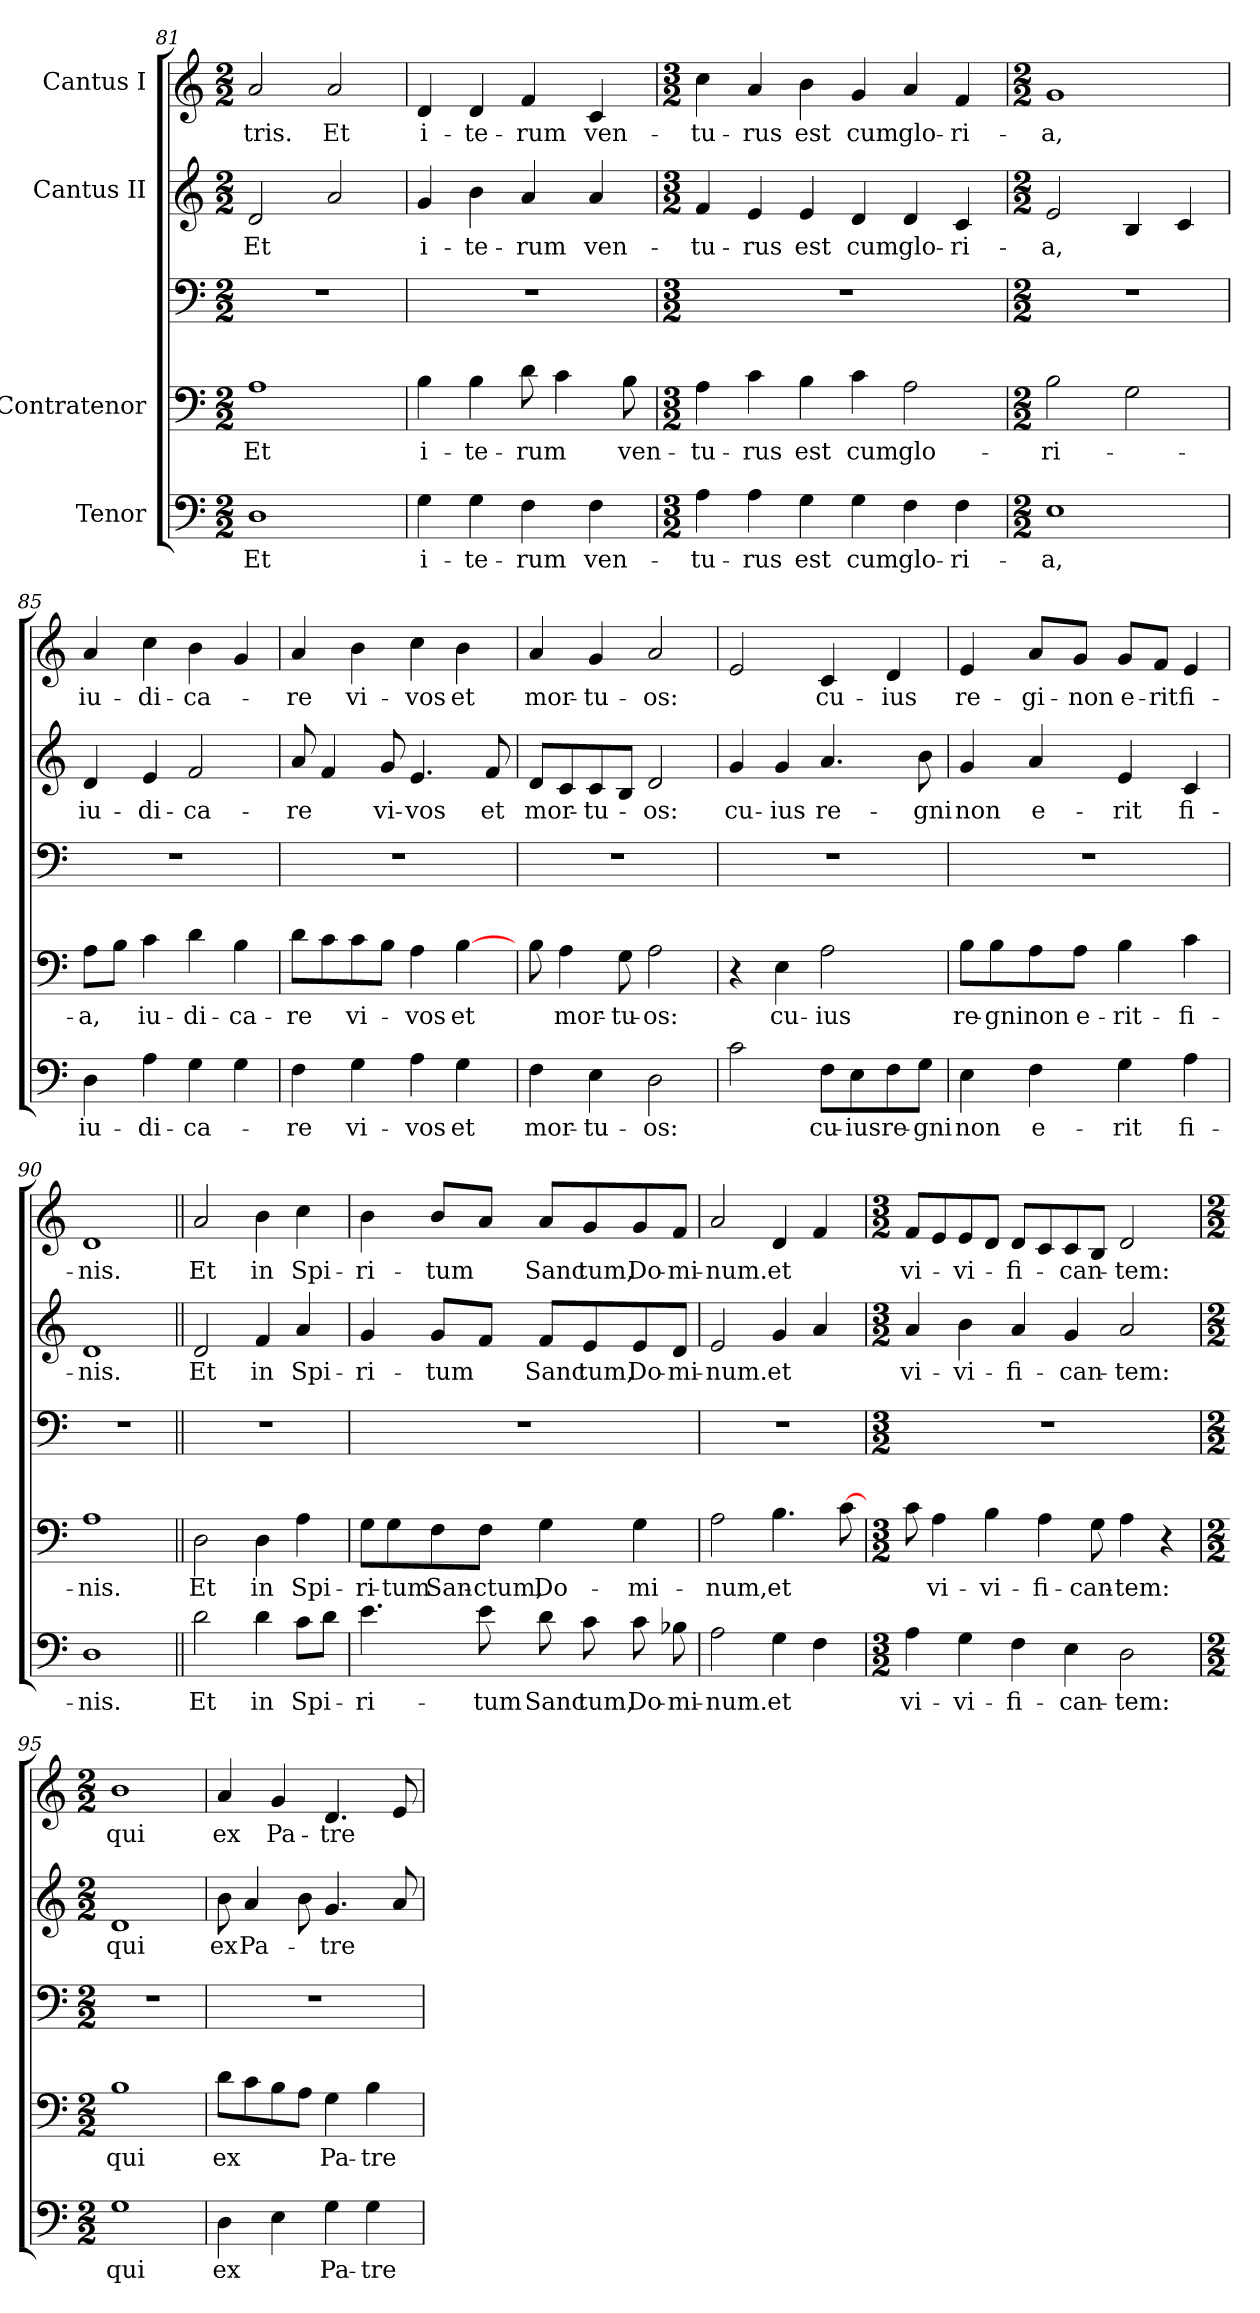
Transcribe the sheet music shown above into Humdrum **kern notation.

**kern	**text	**kern	**text	**kern	**kern	**text	**kern	**text
*part4	*part4	*part3	*part3	*part3	*part2	*part2	*part1	*part1
*staff5	*staff5	*staff4	*staff4	*staff3	*staff2	*staff2	*staff1	*staff1
*I"Tenor	*	*I"Contratenor	*	*	*I"Cantus II	*	*I"Cantus I	*
*clefF4	*	*clefF4	*	*clefF4	*clefG2	*	*clefG2	*
*k[]	*	*k[]	*	*k[]	*k[]	*	*k[]	*
*C:	*	*C:	*	*C:	*C:	*	*C:	*
*M2/2	*	*M2/2	*	*M2/2	*M2/2	*	*M2/2	*
=81	=81	=81	=81	=81	=81	=81	=81	=81
!	!LO:LY:b:color=#000000	!	!LO:LY:b:color=#000000	!	!	!LO:LY:b:color=#000000	!	!LO:LY:b:color=#000000
1Di\	Et	1Ai\	Et	1r	2di/	Et	2ai/	-tris.
!	!	!	!	!	!	!	!	!LO:LY:b:color=#000000
.	.	.	.	.	2ai/	.	2ai/	Et
!!LO:PB:g=z
=82	=82	=82	=82	=82	=82	=82	=82	=82
!	!LO:LY:b:color=#000000	!	!LO:LY:b:color=#000000	!	!	!LO:LY:b:color=#000000	!	!LO:LY:b:color=#000000
4Gi\	i-	4Bi\	i-	1r	4gi/	i-	4di/	i-
!	!LO:LY:b:color=#000000	!	!LO:LY:b:color=#000000	!	!	!LO:LY:b:color=#000000	!	!LO:LY:b:color=#000000
4Gi\	-te-	4Bi\	-te-	.	4bi\	-te-	4di/	-te-
!	!LO:LY:b:color=#000000	!	!LO:LY:b:color=#000000	!	!	!LO:LY:b:color=#000000	!	!LO:LY:b:color=#000000
4Fi\	-rum	8di\L	-rum	.	4ai/	-rum	4fi/	-rum
.	.	4ci\	.	.	.	.	.	.
!	!LO:LY:b:color=#000000	!	!	!	!	!LO:LY:b:color=#000000	!	!LO:LY:b:color=#000000
4Fi\	ven-	.	.	.	4ai/	ven-	4ci/	ven-
!	!	!	!LO:LY:b:color=#000000	!	!	!	!	!
.	.	8Bi\L	ven-	.	.	.	.	.
=83	=83	=83	=83	=83	=83	=83	=83	=83
*M3/2	*	*M3/2	*	*M3/2	*M3/2	*	*M3/2	*
!	!LO:LY:b:color=#000000	!	!LO:LY:b:color=#000000	!LO:N:vis=1	!	!LO:LY:b:color=#000000	!	!LO:LY:b:color=#000000
4Ai\	-tu-	4Ai\	-tu-	1.r	4fi/	-tu-	4cci\	-tu-
!	!LO:LY:b:color=#000000	!	!LO:LY:b:color=#000000	!	!	!LO:LY:b:color=#000000	!	!LO:LY:b:color=#000000
4Ai\	-rus	4ci\	-rus	.	4ei/	-rus	4ai/	-rus
!	!LO:LY:b:color=#000000	!	!LO:LY:b:color=#000000	!	!	!LO:LY:b:color=#000000	!	!LO:LY:b:color=#000000
4Gi\	est	4Bi\	est	.	4ei/	est	4bi\	est
!	!LO:LY:b:color=#000000	!	!LO:LY:b:color=#000000	!	!	!LO:LY:b:color=#000000	!	!LO:LY:b:color=#000000
4Gi\	cum	4ci\	cum	.	4di/	cum	4gi/	cum
!	!LO:LY:b:color=#000000	!	!LO:LY:b:color=#000000	!	!	!LO:LY:b:color=#000000	!	!LO:LY:b:color=#000000
4Fi\	glo-	2Ai\	glo-	.	4di/	glo-	4ai/	glo-
!	!LO:LY:b:color=#000000	!	!	!	!	!LO:LY:b:color=#000000	!	!LO:LY:b:color=#000000
4Fi\	-ri-	.	.	.	4ci/	-ri-	4fi/	-ri-
=84	=84	=84	=84	=84	=84	=84	=84	=84
*M2/2	*	*M2/2	*	*M2/2	*M2/2	*	*M2/2	*
!	!LO:LY:b:color=#000000	!	!LO:LY:b:color=#000000	!	!	!LO:LY:b:color=#000000	!	!LO:LY:b:color=#000000
1Ei\	-a,	2Bi\	-ri-	1r	2ei/	-a,	1gi/	-a,
.	.	2Gi\	.	.	4Bi/	.	.	.
.	.	.	.	.	4ci/	.	.	.
=85	=85	=85	=85	=85	=85	=85	=85	=85
!	!LO:LY:b:color=#000000	!	!LO:LY:b:color=#000000	!	!	!LO:LY:b:color=#000000	!	!LO:LY:b:color=#000000
4Di\	iu-	8Ai\L	-a,	1r	4di/	iu-	4ai/	iu-
.	.	8Bi\J	.	.	.	.	.	.
!	!LO:LY:b:color=#000000	!	!LO:LY:b:color=#000000	!	!	!LO:LY:b:color=#000000	!	!LO:LY:b:color=#000000
4Ai\	-di-	4ci\	iu-	.	4ei/	-di-	4cci\	-di-
!	!LO:LY:b:color=#000000	!	!LO:LY:b:color=#000000	!	!	!LO:LY:b:color=#000000	!	!LO:LY:b:color=#000000
4Gi\	-ca-	4di\	-di-	.	2fi/	-ca-	4bi\	-ca-
!	!	!	!LO:LY:b:color=#000000	!	!	!	!	!
4Gi\	.	4Bi\	-ca-	.	.	.	4gi/	.
=86	=86	=86	=86	=86	=86	=86	=86	=86
!	!LO:LY:b:color=#000000	!	!LO:LY:b:color=#000000	!	!	!LO:LY:b:color=#000000	!	!LO:LY:b:color=#000000
4Fi\	-re	8di\L	-re	1r	8ai/L	-re	4ai/	-re
.	.	8ci\	.	.	4fi/	.	.	.
!	!LO:LY:b:color=#000000	!	!LO:LY:b:color=#000000	!	!	!	!	!LO:LY:b:color=#000000
4Gi\	vi-	8ci\	vi-	.	.	.	4bi\	vi-
!	!	!	!	!	!	!LO:LY:b:color=#000000	!	!
.	.	8Bi\J	.	.	8gi/L	vi-	.	.
!	!LO:LY:b:color=#000000	!	!LO:LY:b:color=#000000	!	!	!LO:LY:b:color=#000000	!	!LO:LY:b:color=#000000
4Ai\	-vos	4Ai\	-vos	.	4.ei/	-vos	4cci\	-vos
!	!LO:LY:b:color=#000000	!	!LO:LY:b:color=#000000	!	!	!	!	!LO:LY:b:color=#000000
4Gi\	et	[4Bi\	et	.	.	.	4bi\	et
!	!	!	!	!	!	!LO:LY:b:color=#000000	!	!
.	.	.	.	.	8fi/L	et	.	.
!!LO:LB:g=z
=87	=87	=87	=87	=87	=87	=87	=87	=87
!	!LO:LY:b:color=#000000	!	!	!	!	!LO:LY:b:color=#000000	!	!LO:LY:b:color=#000000
4Fi\	mor-	8Bi\L	.	1r	8di/L	mor-	4ai/	mor-
!	!	!	!LO:LY:b:color=#000000	!	!	!	!	!
.	.	4Ai\	mor-	.	8ci/	.	.	.
!	!LO:LY:b:color=#000000	!	!	!	!	!LO:LY:b:color=#000000	!	!LO:LY:b:color=#000000
4Ei\	-tu-	.	.	.	8ci/	-tu-	4gi/	-tu-
!	!	!	!LO:LY:b:color=#000000	!	!	!	!	!
.	.	8Gi\L	-tu-	.	8Bi/J	.	.	.
!	!LO:LY:b:color=#000000	!	!LO:LY:b:color=#000000	!	!	!LO:LY:b:color=#000000	!	!LO:LY:b:color=#000000
2Di\	-os:	2Ai\	-os:	.	2di/	-os:	2ai/	-os:
=88	=88	=88	=88	=88	=88	=88	=88	=88
!	!	!	!	!	!	!LO:LY:b:color=#000000	!	!
2ci\	.	4r	.	1r	4gi/	cu-	2ei/	.
!	!	!	!LO:LY:b:color=#000000	!	!	!LO:LY:b:color=#000000	!	!
.	.	4Ei\	cu-	.	4gi/	-ius	.	.
!	!LO:LY:b:color=#000000	!	!LO:LY:b:color=#000000	!	!	!LO:LY:b:color=#000000	!	!LO:LY:b:color=#000000
8Fi\L	cu-	2Ai\	-ius	.	4.ai/	re-	4ci/	cu-
!	!LO:LY:b:color=#000000	!	!	!	!	!	!	!
8Ei\	-ius	.	.	.	.	.	.	.
!	!LO:LY:b:color=#000000	!	!	!	!	!	!	!LO:LY:b:color=#000000
8Fi\	re-	.	.	.	.	.	4di/	-ius
!	!LO:LY:b:color=#000000	!	!	!	!	!LO:LY:b:color=#000000	!	!
8Gi\J	-gni	.	.	.	8bi\L	-gni	.	.
=89	=89	=89	=89	=89	=89	=89	=89	=89
!	!LO:LY:b:color=#000000	!	!LO:LY:b:color=#000000	!	!	!LO:LY:b:color=#000000	!	!LO:LY:b:color=#000000
4Ei\	non	8Bi\L	re-	1r	4gi/	non	4ei/	re-
!	!	!	!LO:LY:b:color=#000000	!	!	!	!	!
.	.	8Bi\	-gni	.	.	.	.	.
!	!LO:LY:b:color=#000000	!	!LO:LY:b:color=#000000	!	!	!LO:LY:b:color=#000000	!	!LO:LY:b:color=#000000
4Fi\	e-	8Ai\	non	.	4ai/	e-	8ai/L	-gi-
!	!	!	!LO:LY:b:color=#000000	!	!	!	!	!LO:LY:b:color=#000000
.	.	8Ai\J	e-	.	.	.	8gi/J	-non
!	!LO:LY:b:color=#000000	!	!LO:LY:b:color=#000000	!	!	!LO:LY:b:color=#000000	!	!LO:LY:b:color=#000000
4Gi\	-rit	4Bi\	-rit-	.	4ei/	-rit	8gi/L	e-
!	!	!	!	!	!	!	!	!LO:LY:b:color=#000000
.	.	.	.	.	.	.	8fi/J	-rit
!	!LO:LY:b:color=#000000	!	!LO:LY:b:color=#000000	!	!	!LO:LY:b:color=#000000	!	!LO:LY:b:color=#000000
4Ai\	fi-	4ci\	-fi-	.	4ci/	fi-	4ei/	fi-
=90	=90	=90	=90	=90	=90	=90	=90	=90
!	!LO:LY:b:color=#000000	!	!LO:LY:b:color=#000000	!	!	!LO:LY:b:color=#000000	!	!LO:LY:b:color=#000000
1Di\	-nis.	1Ai\	-nis.	1r	1di/	-nis.	1di/	-nis.
=91||	=91||	=91||	=91||	=91||	=91||	=91||	=91||	=91||
!	!LO:LY:b:color=#000000	!	!LO:LY:b:color=#000000	!	!	!LO:LY:b:color=#000000	!	!LO:LY:b:color=#000000
2di\	Et	2Di\	Et	1r	2di/	Et	2ai/	Et
!	!LO:LY:b:color=#000000	!	!LO:LY:b:color=#000000	!	!	!LO:LY:b:color=#000000	!	!LO:LY:b:color=#000000
4di\	in	4Di\	in	.	4fi/	in	4bi\	in
!	!LO:LY:b:color=#000000	!	!LO:LY:b:color=#000000	!	!	!LO:LY:b:color=#000000	!	!LO:LY:b:color=#000000
8ci\L	Spi-	4Ai\	Spi-	.	4ai/	Spi-	4cci\	Spi-
8di\J	.	.	.	.	.	.	.	.
!!LO:PB:g=z
=92	=92	=92	=92	=92	=92	=92	=92	=92
!	!LO:LY:b:color=#000000	!	!LO:LY:b:color=#000000	!	!	!LO:LY:b:color=#000000	!	!LO:LY:b:color=#000000
4.ei\	-ri-	8Gi\L	-ri-	1r	4gi/	-ri-	4bi\	-ri-
!	!	!	!LO:LY:b:color=#000000	!	!	!	!	!
.	.	8Gi\	-tum	.	.	.	.	.
!	!	!	!LO:LY:b:color=#000000	!	!	!LO:LY:b:color=#000000	!	!LO:LY:b:color=#000000
.	.	8Fi\	San-	.	8gi/L	-tum	8bi/L	-tum
!	!LO:LY:b:color=#000000	!	!LO:LY:b:color=#000000	!	!	!	!	!
8ei\L	-tum	8Fi\J	-ctum,	.	8fi/J	.	8ai/J	.
!	!LO:LY:b:color=#000000	!	!LO:LY:b:color=#000000	!	!	!LO:LY:b:color=#000000	!	!LO:LY:b:color=#000000
8di\L	Sanc	4Gi\	Do-	.	8fi/L	Sanc	8ai/L	Sanc
!	!LO:LY:b:color=#000000	!	!	!	!	!LO:LY:b:color=#000000	!	!LO:LY:b:color=#000000
8ci\	tum,	.	.	.	8ei/	tum,	8gi/	tum,
!	!LO:LY:b:color=#000000	!	!LO:LY:b:color=#000000	!	!	!LO:LY:b:color=#000000	!	!LO:LY:b:color=#000000
8ci\	Do-	4Gi\	-mi-	.	8ei/	Do-	8gi/	Do-
!	!LO:LY:b:color=#000000	!	!	!	!	!LO:LY:b:color=#000000	!	!LO:LY:b:color=#000000
8B-Xi\J	-mi-	.	.	.	8di/J	-mi-	8fi/J	-mi-
=93	=93	=93	=93	=93	=93	=93	=93	=93
!	!LO:LY:b:color=#000000	!	!LO:LY:b:color=#000000	!	!	!LO:LY:b:color=#000000	!	!LO:LY:b:color=#000000
2Ai\	-num.	2Ai\	-num,	1r	2ei/	-num.	2ai/	-num.
!	!LO:LY:b:color=#000000	!	!LO:LY:b:color=#000000	!	!	!LO:LY:b:color=#000000	!	!LO:LY:b:color=#000000
4Gi\	et	4.Bi\	et	.	4gi/	et	4di/	et
4Fi\	.	.	.	.	4ai/	.	4fi/	.
.	.	[8ci\L	.	.	.	.	.	.
=94	=94	=94	=94	=94	=94	=94	=94	=94
*M3/2	*	*M3/2	*	*M3/2	*M3/2	*	*M3/2	*
!	!LO:LY:b:color=#000000	!	!	!LO:N:vis=1	!	!LO:LY:b:color=#000000	!	!LO:LY:b:color=#000000
4Ai\	vi-	8ci\L	.	1.r	4ai/	vi-	8fi/L	vi-
!	!	!	!LO:LY:b:color=#000000	!	!	!	!	!
.	.	4Ai\	vi-	.	.	.	8ei/	.
!	!LO:LY:b:color=#000000	!	!	!	!	!LO:LY:b:color=#000000	!	!LO:LY:b:color=#000000
4Gi\	-vi-	.	.	.	4bi\	-vi-	8ei/	-vi-
!	!	!	!LO:LY:b:color=#000000	!	!	!	!	!
.	.	4Bi\	-vi-	.	.	.	8di/J	.
!	!LO:LY:b:color=#000000	!	!	!	!	!LO:LY:b:color=#000000	!	!LO:LY:b:color=#000000
4Fi\	-fi-	.	.	.	4ai/	-fi-	8di/L	-fi-
!	!	!	!LO:LY:b:color=#000000	!	!	!	!	!
.	.	4Ai\	-fi-	.	.	.	8ci/	.
!	!LO:LY:b:color=#000000	!	!	!	!	!LO:LY:b:color=#000000	!	!LO:LY:b:color=#000000
4Ei\	-can-	.	.	.	4gi/	-can-	8ci/	-can-
!	!	!	!LO:LY:b:color=#000000	!	!	!	!	!
.	.	8Gi\L	-can-	.	.	.	8Bi/J	.
!	!LO:LY:b:color=#000000	!	!LO:LY:b:color=#000000	!	!	!LO:LY:b:color=#000000	!	!LO:LY:b:color=#000000
2Di\	-tem:	4Ai\	-tem:	.	2ai/	-tem:	2di/	-tem:
.	.	4r	.	.	.	.	.	.
=95	=95	=95	=95	=95	=95	=95	=95	=95
*M2/2	*	*M2/2	*	*M2/2	*M2/2	*	*M2/2	*
!	!LO:LY:b:color=#000000	!	!LO:LY:b:color=#000000	!	!	!LO:LY:b:color=#000000	!	!LO:LY:b:color=#000000
1Gi\	qui	1Bi\	qui	1r	1di/	qui	1bi\	qui
!!LO:LB:g=z
=96	=96	=96	=96	=96	=96	=96	=96	=96
!	!LO:LY:b:color=#000000	!	!LO:LY:b:color=#000000	!	!	!LO:LY:b:color=#000000	!	!LO:LY:b:color=#000000
4Di\	ex	8di\L	ex	1r	8bi\L	ex	4ai/	ex
!	!	!	!	!	!	!LO:LY:b:color=#000000	!	!
.	.	8ci\	.	.	4ai/	Pa-	.	.
!	!	!	!	!	!	!	!	!LO:LY:b:color=#000000
4Ei\	.	8Bi\	.	.	.	.	4gi/	Pa-
.	.	8Ai\J	.	.	8bi\L	.	.	.
!	!LO:LY:b:color=#000000	!	!LO:LY:b:color=#000000	!	!	!LO:LY:b:color=#000000	!	!LO:LY:b:color=#000000
4Gi\	Pa-	4Gi\	Pa-	.	4.gi/	-tre	4.di/	-tre
!	!LO:LY:b:color=#000000	!	!LO:LY:b:color=#000000	!	!	!	!	!
4Gi\	-tre	4Bi\	-tre	.	.	.	.	.
.	.	.	.	.	8ai/L	.	8ei/L	.
=	=	=	=	=	=	=	=	=
*-	*-	*-	*-	*-	*-	*-	*-	*-
